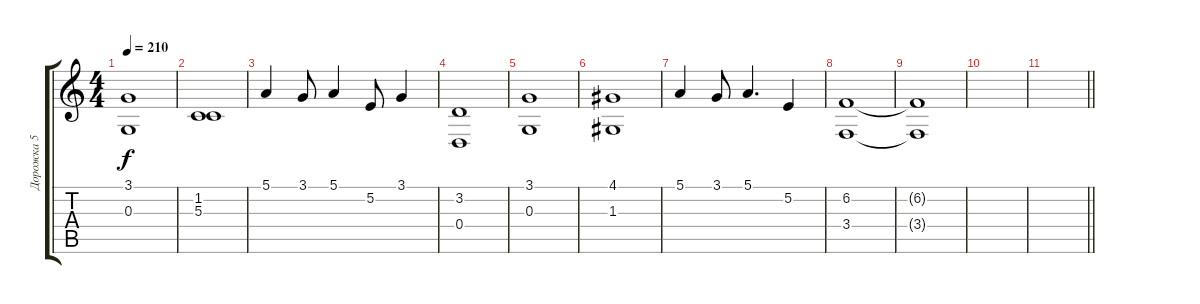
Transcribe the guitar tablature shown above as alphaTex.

\track ("Дорожка 5" "Дорожка 5") {instrument stringensemble1}
\staff {score tabs}
\tuning (E4 B3 G3 D3 A2 E2) {hide}
\ts (4 4)
\tempo 210
\clef g2
\ks c
(3.1 0.3).1{dy f} |
(1.2 5.3).1 |
5.1.4 3.1.8 5.1.4 5.2.8 3.1.4 |
(3.2 0.4).1 |
(3.1 0.3).1 |
(4.1 1.3).1 |
5.1.4 3.1.8 5.1.4{d} 5.2.4 |
(6.2 3.4).1 |
(6.2{t} 3.4{t}).1 |
|
\barLineRight lightlight
